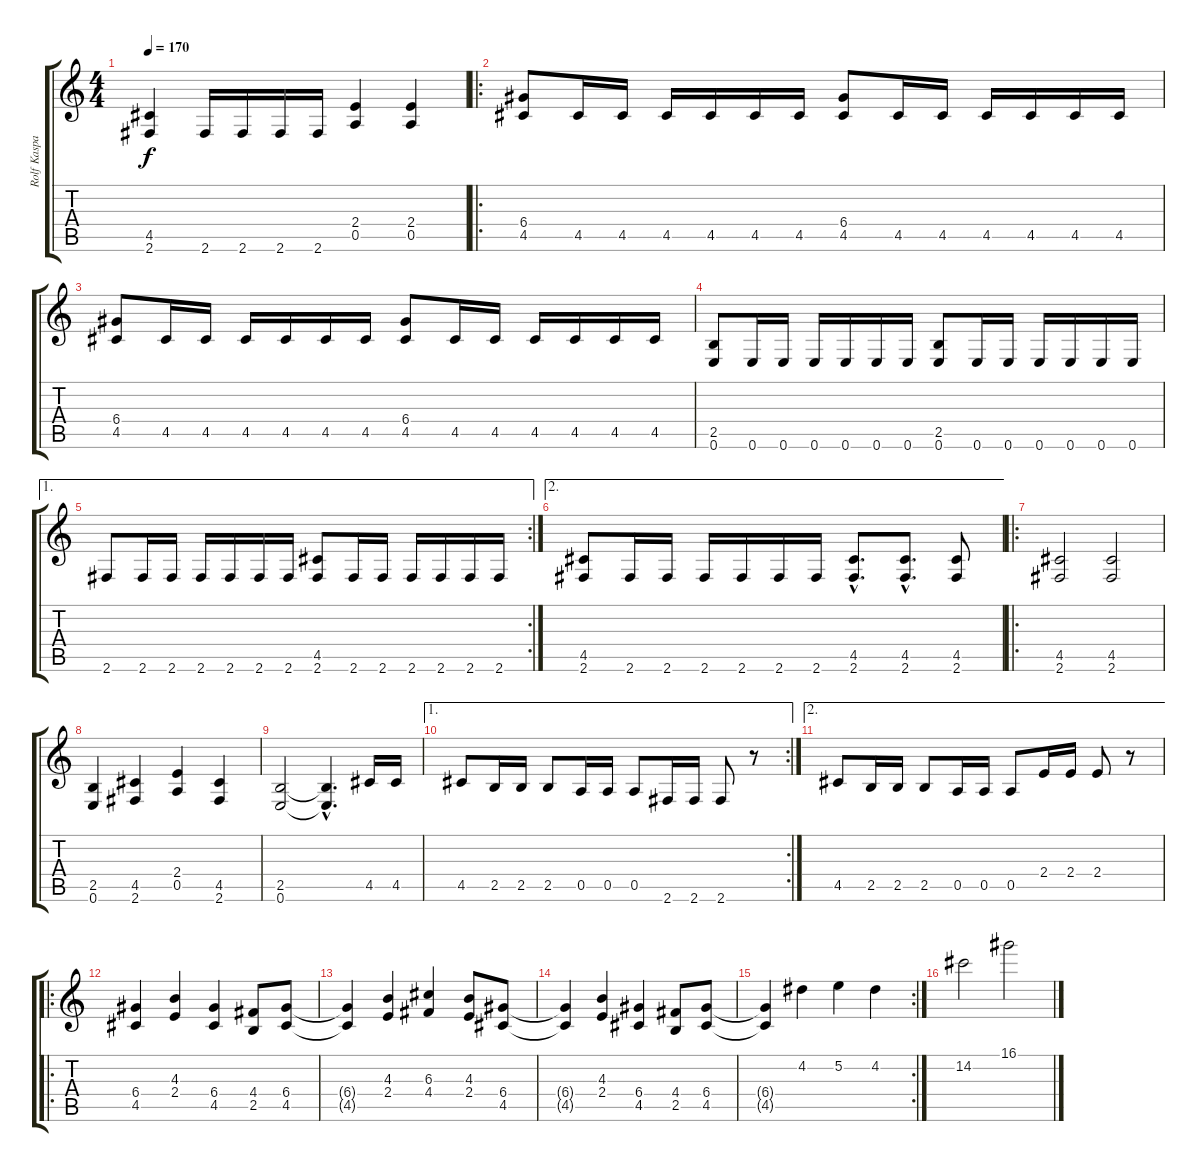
\track ("Rolf Kasparek (guitar)" "Rolf Kaspa") {instrument distortionguitar}
\staff {score tabs}
\tuning (E4 B3 G3 D3 A2 E2) {hide}
\ts (4 4)
\tempo 170
\clef g2
\ks c
(4.5 2.6).4{dy f} 2.6.16 2.6.16 2.6.16 2.6.16 (2.4 0.5).4 (2.4 0.5).4 |
\ro
(6.4 4.5).8 4.5.16 4.5.16 4.5.16 4.5.16 4.5.16 4.5.16 (6.4 4.5).8 4.5.16 4.5.16 4.5.16 4.5.16 4.5.16 4.5.16 |
(6.4 4.5).8 4.5.16 4.5.16 4.5.16 4.5.16 4.5.16 4.5.16 (6.4 4.5).8 4.5.16 4.5.16 4.5.16 4.5.16 4.5.16 4.5.16 |
(2.5 0.6).8 0.6.16 0.6.16 0.6.16 0.6.16 0.6.16 0.6.16 (2.5 0.6).8 0.6.16 0.6.16 0.6.16 0.6.16 0.6.16 0.6.16 |
\ae 1
\rc 2
2.6.8 2.6.16 2.6.16 2.6.16 2.6.16 2.6.16 2.6.16 (4.5 2.6).8 2.6.16 2.6.16 2.6.16 2.6.16 2.6.16 2.6.16 |
\ae 2
(4.5 2.6).8 2.6.16 2.6.16 2.6.16 2.6.16 2.6.16 2.6.16 (4.5{hac} 2.6{hac}).8{d} (4.5{hac} 2.6{hac}).8{d} (4.5 2.6).8 |
\ro
(4.5 2.6).2 (4.5 2.6).2 |
(2.5 0.6).4 (4.5 2.6).4 (2.4 0.5).4 (4.5 2.6).4 |
(2.5 0.6).2 (2.5{hac t} 0.6{hac t}).4{d} 4.5.16 4.5.16 |
\ae 1
\rc 2
4.5.8 2.5.16 2.5.16 2.5.8 0.5.16 0.5.16 0.5.8 2.6.16 2.6.16 2.6.8 r.8 |
\ae 2
4.5.8 2.5.16 2.5.16 2.5.8 0.5.16 0.5.16 0.5.8 2.4.16 2.4.16 2.4.8 r.8 |
\ro
(6.4 4.5).4 (4.3 2.4).4 (6.4 4.5).4 (4.4 2.5).8 (6.4 4.5).8 |
(6.4{t} 4.5{t}).4 (4.3 2.4).4 (6.3 4.4).4 (4.3 2.4).8 (6.4 4.5).8 |
(6.4{t} 4.5{t}).4 (4.3 2.4).4 (6.4 4.5).4 (4.4 2.5).8 (6.4 4.5).8 |
\rc 2
(6.4{t} 4.5{t}).4 4.2.4 5.2.4 4.2.4 |
14.2.2 16.1.2
